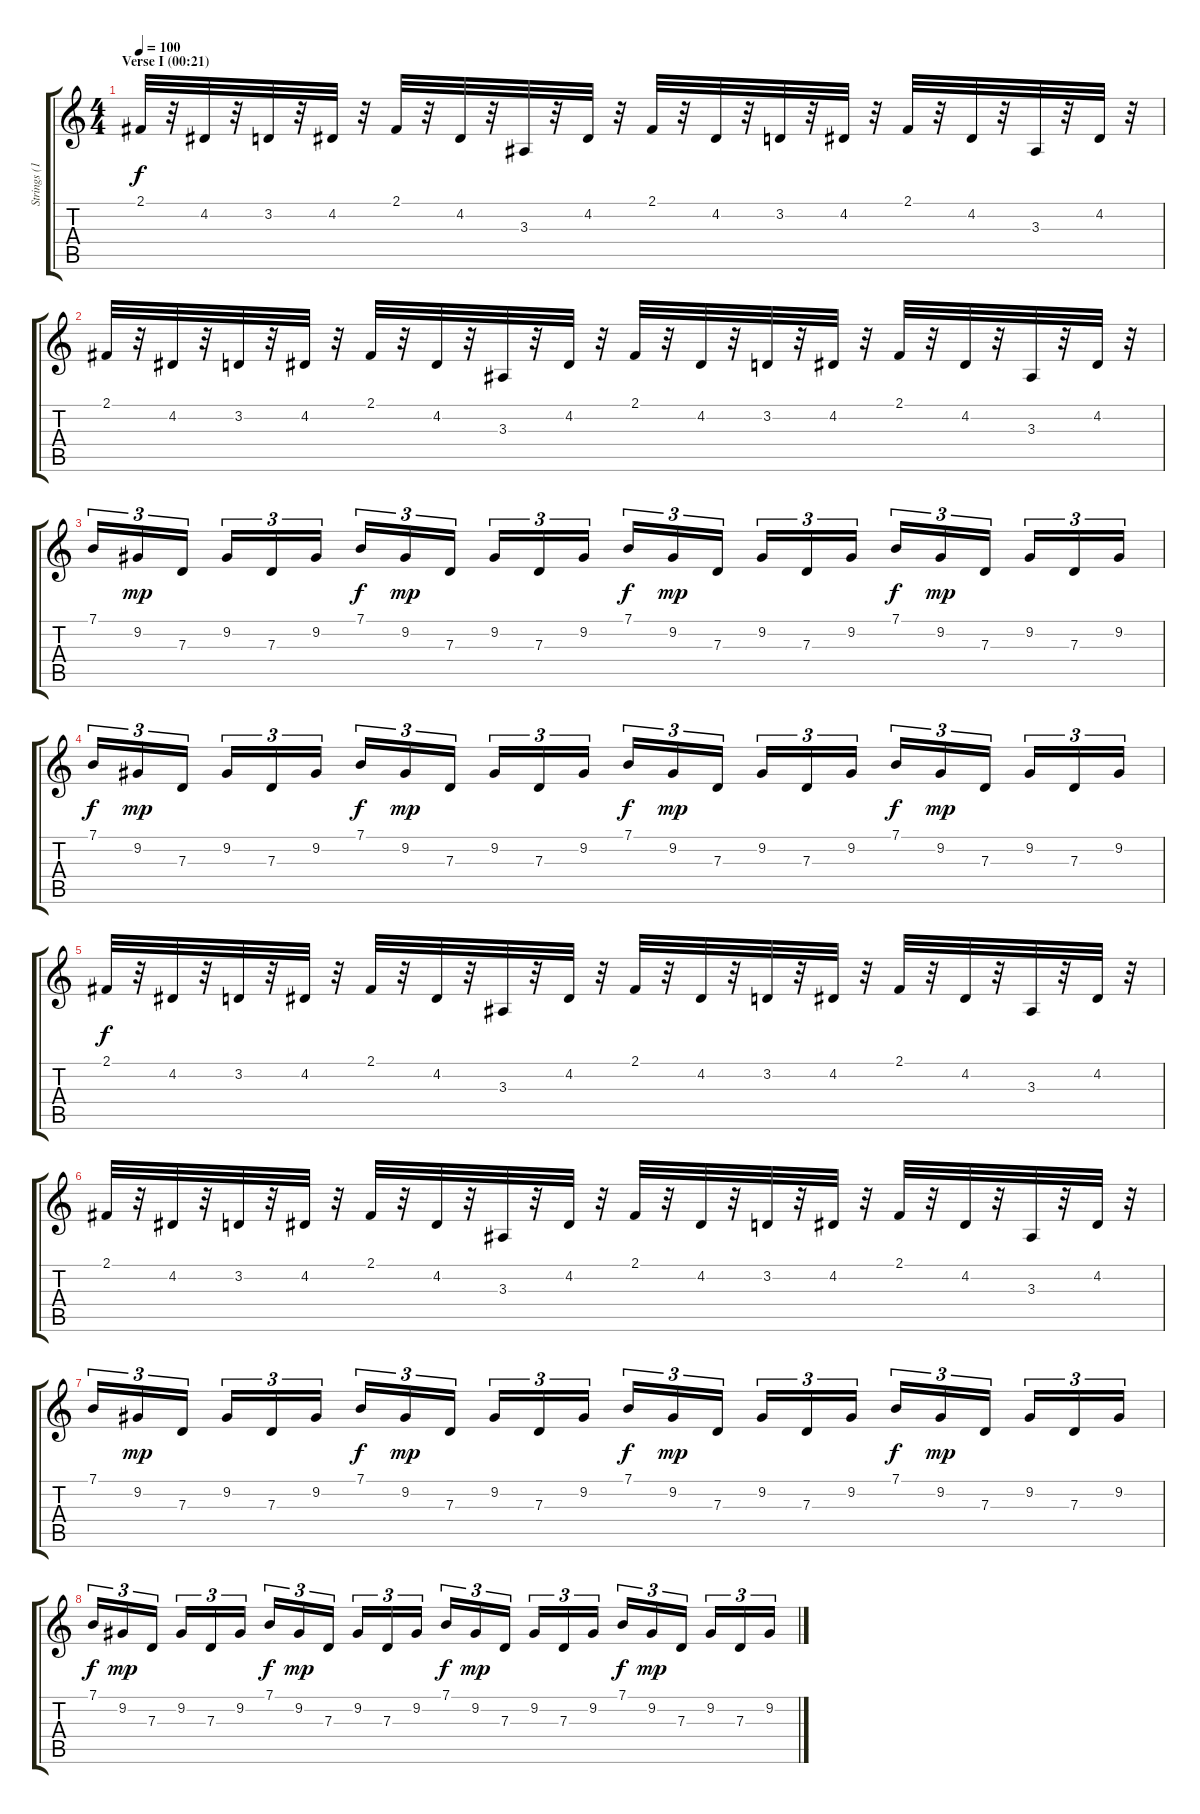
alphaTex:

\track ("Strings (1)" "Strings (1") {instrument violin}
\staff {score tabs}
\tuning (E4 B3 G3 D3 A2 E2) {hide}
\ts (4 4)
\section ("" "Verse I (00:21)")
\tempo 100
\clef g2
\ks c
2.1.32{dy f} r.32 4.2.32 r.32 3.2.32 r.32 4.2.32 r.32 2.1.32 r.32 4.2.32 r.32 3.3.32 r.32 4.2.32 r.32 2.1.32 r.32 4.2.32 r.32 3.2.32 r.32 4.2.32 r.32 2.1.32 r.32 4.2.32 r.32 3.3.32 r.32 4.2.32 r.32 |
2.1.32 r.32 4.2.32 r.32 3.2.32 r.32 4.2.32 r.32 2.1.32 r.32 4.2.32 r.32 3.3.32 r.32 4.2.32 r.32 2.1.32 r.32 4.2.32 r.32 3.2.32 r.32 4.2.32 r.32 2.1.32 r.32 4.2.32 r.32 3.3.32 r.32 4.2.32 r.32 |
7.1.16{tu (3 2)} 9.2.16{tu (3 2) dy mp} 7.3.16{tu (3 2)} 9.2.16{tu (3 2)} 7.3.16{tu (3 2)} 9.2.16{tu (3 2)} 7.1.16{tu (3 2) dy f} 9.2.16{tu (3 2) dy mp} 7.3.16{tu (3 2)} 9.2.16{tu (3 2)} 7.3.16{tu (3 2)} 9.2.16{tu (3 2)} 7.1.16{tu (3 2) dy f} 9.2.16{tu (3 2) dy mp} 7.3.16{tu (3 2)} 9.2.16{tu (3 2)} 7.3.16{tu (3 2)} 9.2.16{tu (3 2)} 7.1.16{tu (3 2) dy f} 9.2.16{tu (3 2) dy mp} 7.3.16{tu (3 2)} 9.2.16{tu (3 2)} 7.3.16{tu (3 2)} 9.2.16{tu (3 2)} |
7.1.16{tu (3 2) dy f} 9.2.16{tu (3 2) dy mp} 7.3.16{tu (3 2)} 9.2.16{tu (3 2)} 7.3.16{tu (3 2)} 9.2.16{tu (3 2)} 7.1.16{tu (3 2) dy f} 9.2.16{tu (3 2) dy mp} 7.3.16{tu (3 2)} 9.2.16{tu (3 2)} 7.3.16{tu (3 2)} 9.2.16{tu (3 2)} 7.1.16{tu (3 2) dy f} 9.2.16{tu (3 2) dy mp} 7.3.16{tu (3 2)} 9.2.16{tu (3 2)} 7.3.16{tu (3 2)} 9.2.16{tu (3 2)} 7.1.16{tu (3 2) dy f} 9.2.16{tu (3 2) dy mp} 7.3.16{tu (3 2)} 9.2.16{tu (3 2)} 7.3.16{tu (3 2)} 9.2.16{tu (3 2)} |
2.1.32{dy f} r.32 4.2.32 r.32 3.2.32 r.32 4.2.32 r.32 2.1.32 r.32 4.2.32 r.32 3.3.32 r.32 4.2.32 r.32 2.1.32 r.32 4.2.32 r.32 3.2.32 r.32 4.2.32 r.32 2.1.32 r.32 4.2.32 r.32 3.3.32 r.32 4.2.32 r.32 |
2.1.32 r.32 4.2.32 r.32 3.2.32 r.32 4.2.32 r.32 2.1.32 r.32 4.2.32 r.32 3.3.32 r.32 4.2.32 r.32 2.1.32 r.32 4.2.32 r.32 3.2.32 r.32 4.2.32 r.32 2.1.32 r.32 4.2.32 r.32 3.3.32 r.32 4.2.32 r.32 |
7.1.16{tu (3 2)} 9.2.16{tu (3 2) dy mp} 7.3.16{tu (3 2)} 9.2.16{tu (3 2)} 7.3.16{tu (3 2)} 9.2.16{tu (3 2)} 7.1.16{tu (3 2) dy f} 9.2.16{tu (3 2) dy mp} 7.3.16{tu (3 2)} 9.2.16{tu (3 2)} 7.3.16{tu (3 2)} 9.2.16{tu (3 2)} 7.1.16{tu (3 2) dy f} 9.2.16{tu (3 2) dy mp} 7.3.16{tu (3 2)} 9.2.16{tu (3 2)} 7.3.16{tu (3 2)} 9.2.16{tu (3 2)} 7.1.16{tu (3 2) dy f} 9.2.16{tu (3 2) dy mp} 7.3.16{tu (3 2)} 9.2.16{tu (3 2)} 7.3.16{tu (3 2)} 9.2.16{tu (3 2)} |
7.1.16{tu (3 2) dy f} 9.2.16{tu (3 2) dy mp} 7.3.16{tu (3 2)} 9.2.16{tu (3 2)} 7.3.16{tu (3 2)} 9.2.16{tu (3 2)} 7.1.16{tu (3 2) dy f} 9.2.16{tu (3 2) dy mp} 7.3.16{tu (3 2)} 9.2.16{tu (3 2)} 7.3.16{tu (3 2)} 9.2.16{tu (3 2)} 7.1.16{tu (3 2) dy f} 9.2.16{tu (3 2) dy mp} 7.3.16{tu (3 2)} 9.2.16{tu (3 2)} 7.3.16{tu (3 2)} 9.2.16{tu (3 2)} 7.1.16{tu (3 2) dy f} 9.2.16{tu (3 2) dy mp} 7.3.16{tu (3 2)} 9.2.16{tu (3 2)} 7.3.16{tu (3 2)} 9.2.16{tu (3 2)}
